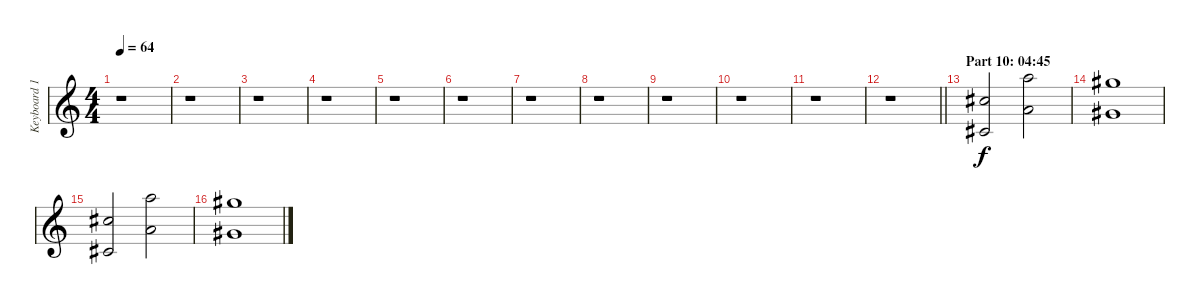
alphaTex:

\track ("Keyboard 1 (Strings)" "Keyboard 1") {instrument stringensemble1}
\staff {score}
\tuning (E4 B3 G3 D3 A2 E2 B1) {hide}
\ts (4 4)
\tempo 64
\clef g2
\ks c
r.1{dy f} |
r.1 |
r.1 |
r.1 |
r.1 |
r.1 |
r.1 |
r.1 |
r.1 |
r.1 |
r.1 |
\barLineRight lightlight
r.1 |
\section ("" "Part 10: 04:45")
(14.2 11.4).2{volume 8} (17.1 14.3).2 |
(16.1 13.3).1 |
(14.2 11.4).2 (17.1 14.3).2 |
(16.1 13.3).1
